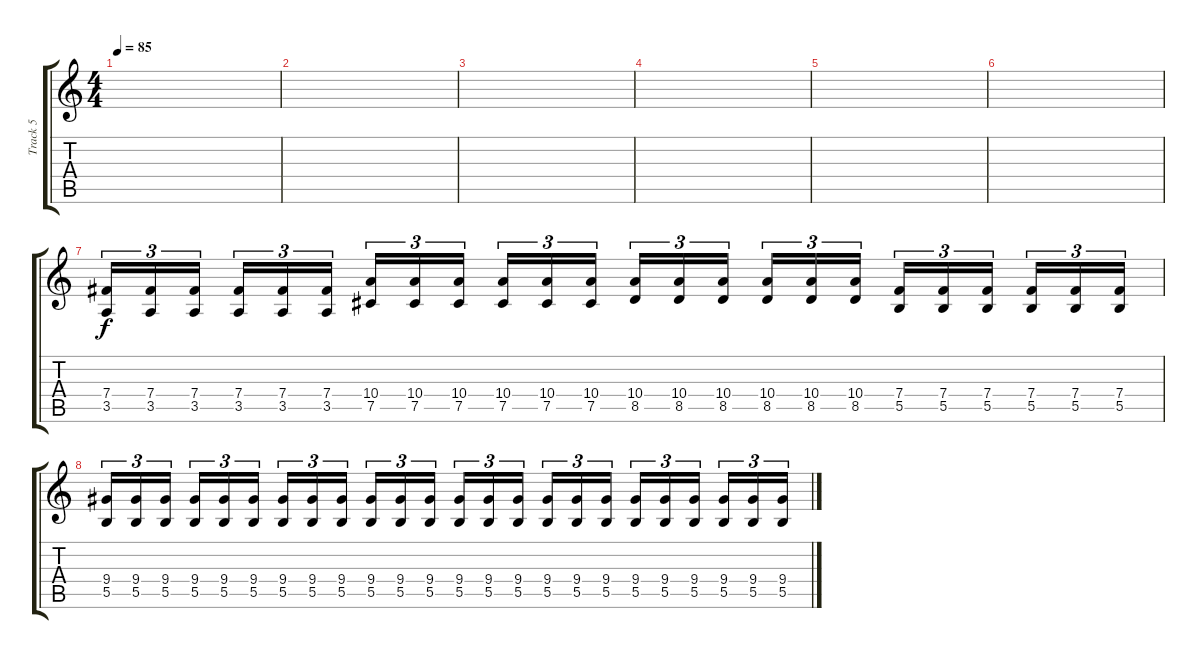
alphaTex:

\track ("Track 5" "Track 5") {mute instrument overdrivenguitar}
\staff {score tabs}
\tuning (Db4 Ab3 E3 B2 Gb2 Db2) {hide}
\ts (4 4)
\tempo 85
\clef g2
\ks c
|
|
|
|
|
|
(7.4 3.5).16{tu (3 2) volume 0} (7.4 3.5).16{tu (3 2)} (7.4 3.5).16{tu (3 2) beam splitsecondary} (7.4 3.5).16{tu (3 2)} (7.4 3.5).16{tu (3 2)} (7.4 3.5).16{tu (3 2)} (10.4 7.5).16{tu (3 2)} (10.4 7.5).16{tu (3 2)} (10.4 7.5).16{tu (3 2) beam splitsecondary} (10.4 7.5).16{tu (3 2)} (10.4 7.5).16{tu (3 2)} (10.4 7.5).16{tu (3 2)} (10.4 8.5).16{tu (3 2)} (10.4 8.5).16{tu (3 2)} (10.4 8.5).16{tu (3 2) beam splitsecondary} (10.4 8.5).16{tu (3 2)} (10.4 8.5).16{tu (3 2)} (10.4 8.5).16{tu (3 2)} (7.4 5.5).16{tu (3 2)} (7.4 5.5).16{tu (3 2)} (7.4 5.5).16{tu (3 2) beam splitsecondary} (7.4 5.5).16{tu (3 2)} (7.4 5.5).16{tu (3 2)} (7.4 5.5).16{tu (3 2)} |
(9.4 5.5).16{tu (3 2)} (9.4 5.5).16{tu (3 2)} (9.4 5.5).16{tu (3 2) beam splitsecondary} (9.4 5.5).16{tu (3 2)} (9.4 5.5).16{tu (3 2)} (9.4 5.5).16{tu (3 2)} (9.4 5.5).16{tu (3 2)} (9.4 5.5).16{tu (3 2)} (9.4 5.5).16{tu (3 2) beam splitsecondary} (9.4 5.5).16{tu (3 2)} (9.4 5.5).16{tu (3 2)} (9.4 5.5).16{tu (3 2)} (9.4 5.5).16{tu (3 2)} (9.4 5.5).16{tu (3 2)} (9.4 5.5).16{tu (3 2) beam splitsecondary} (9.4 5.5).16{tu (3 2)} (9.4 5.5).16{tu (3 2)} (9.4 5.5).16{tu (3 2)} (9.4 5.5).16{tu (3 2)} (9.4 5.5).16{tu (3 2)} (9.4 5.5).16{tu (3 2) beam splitsecondary} (9.4 5.5).16{tu (3 2)} (9.4 5.5).16{tu (3 2)} (9.4 5.5).16{tu (3 2)}
